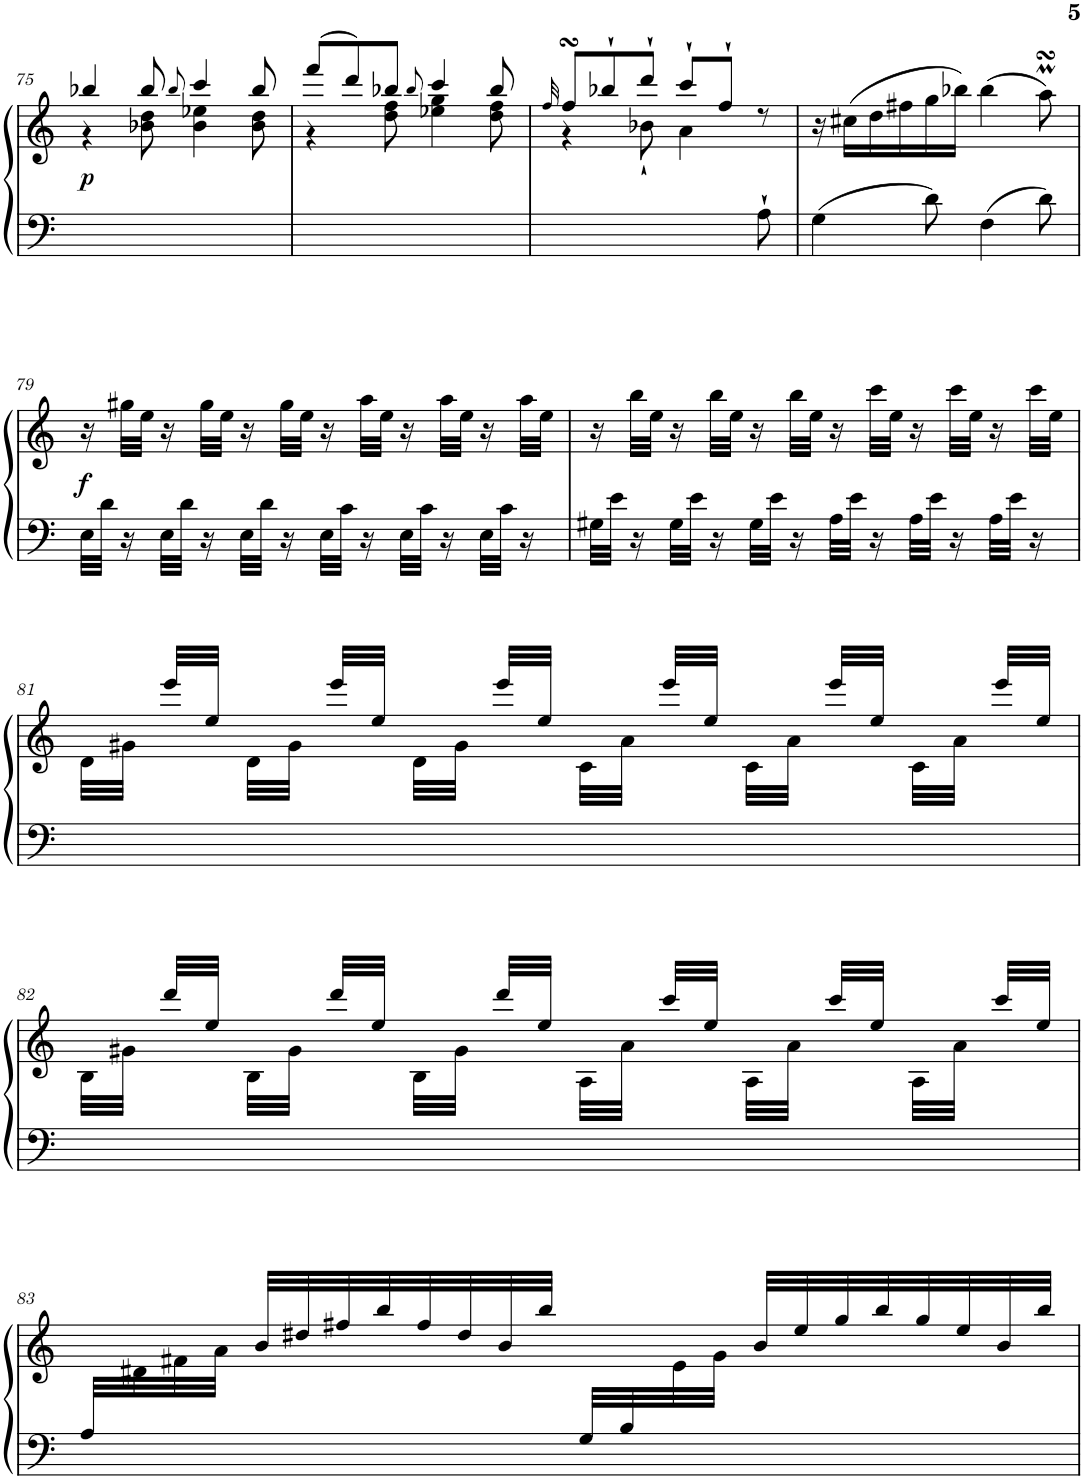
**kern	**kern	**dynam
*part1	*part1	*part1
*staff2	*staff1	*staff1/2
*I"Фортепиано	*	*
!!LO:PB:g=z
*clefF4	*clefG2	*
*k[]	*k[]	*
*M6/8	*M6/8	*
=75	=75	=75
*	*^	*
!	!	!	!LO:DY:b
2.ryy	4bb-X/	4r	p
.	8bb-/	8b-X\ 8dd\	.
.	8qbb-/	.	.
.	4ccc/	4b-\ 4ee-X\	.
.	8bb-/	8b-\ 8dd\	.
=76	=76	=76	=76
2.ryy	(>8fff/L	4r	.
.	8ddd/)	.	.
.	8bb-X/J	8dd\ 8ff\	.
.	8qbb-/	.	.
.	4ccc/	4ee-X\ 4gg\	.
.	8bb-/	8dd\ 8ff\	.
=77	=77	=77	=77
.	32qff/	.	.
*^	*	*	*
8ryy	2.ryy	8ffsSSs/L	4r	.
.	.	8bb-X`/	.	.
.	.	8ddd`/J	8b-X`\	.
.	.	8ccc`/L	4a\	.
.	.	8ff`/J	.	.
8A`>\	.	8r	8ryy	.
*v	*v	*	*	*
*	*v	*v	*
=78	=78	=78
4G\	16r	.
.	(>16cc#X\LL	.
.	16dd\	.
.	16ff#X\	.
8d\	16gg\	.
.	16bb-X\JJ)	.
4F\	(>4bb-\	.
8d\	8aaMsSSS\)	.
!!LO:LB:g=z
=79	=79	=79
!	!	!LO:DY:b
32E\LLL	16r	f
32d\JJJ	.	.
16r	32gg#X\LLL	.
.	32ee\JJJ	.
32E\LLL	16r	.
32d\JJJ	.	.
16r	32gg#\LLL	.
.	32ee\JJJ	.
32E\LLL	16r	.
32d\JJJ	.	.
16r	32gg#\LLL	.
.	32ee\JJJ	.
32E\LLL	16r	.
32c\JJJ	.	.
16r	32aa\LLL	.
.	32ee\JJJ	.
32E\LLL	16r	.
32c\JJJ	.	.
16r	32aa\LLL	.
.	32ee\JJJ	.
32E\LLL	16r	.
32c\JJJ	.	.
16r	32aa\LLL	.
.	32ee\JJJ	.
=80	=80	=80
32G#X\LLL	16r	.
32e\JJJ	.	.
16r	32bb\LLL	.
.	32ee\JJJ	.
32G#\LLL	16r	.
32e\JJJ	.	.
16r	32bb\LLL	.
.	32ee\JJJ	.
32G#\LLL	16r	.
32e\JJJ	.	.
16r	32bb\LLL	.
.	32ee\JJJ	.
32A\LLL	16r	.
32e\JJJ	.	.
16r	32ccc\LLL	.
.	32ee\JJJ	.
32A\LLL	16r	.
32e\JJJ	.	.
16r	32ccc\LLL	.
.	32ee\JJJ	.
32A\LLL	16r	.
32e\JJJ	.	.
16r	32ccc\LLL	.
.	32ee\JJJ	.
!!LO:LB:g=z
=81	=81	=81
2.ryy	32d\LLL	.
.	32g#X\JJJ	.
.	32eee/LLL	.
.	32ee/JJJ	.
.	32d\LLL	.
.	32g#\JJJ	.
.	32eee/LLL	.
.	32ee/JJJ	.
.	32d\LLL	.
.	32g#\JJJ	.
.	32eee/LLL	.
.	32ee/JJJ	.
.	32c\LLL	.
.	32a\JJJ	.
.	32eee/LLL	.
.	32ee/JJJ	.
.	32c\LLL	.
.	32a\JJJ	.
.	32eee/LLL	.
.	32ee/JJJ	.
.	32c\LLL	.
.	32a\JJJ	.
.	32eee/LLL	.
.	32ee/JJJ	.
!!LO:LB:g=z
=82	=82	=82
2.ryy	32B\LLL	.
.	32g#X\JJJ	.
.	32ddd/LLL	.
.	32ee/JJJ	.
.	32B\LLL	.
.	32g#\JJJ	.
.	32ddd/LLL	.
.	32ee/JJJ	.
.	32B\LLL	.
.	32g#\JJJ	.
.	32ddd/LLL	.
.	32ee/JJJ	.
.	32A\LLL	.
.	32a\JJJ	.
.	32ccc/LLL	.
.	32ee/JJJ	.
.	32A\LLL	.
.	32a\JJJ	.
.	32ccc/LLL	.
.	32ee/JJJ	.
.	32A\LLL	.
.	32a\JJJ	.
.	32ccc/LLL	.
.	32ee/JJJ	.
!!LO:LB:g=z
=83	=83	=83
*^	*	*
32A/LLL	2.ryy	32ryy	.
16.ryy	.	32d#X\	.
.	.	32f#X\	.
.	.	32a\JJJ	.
.	.	32b/LLL	.
.	.	32dd#X/	.
.	.	32ff#X/	.
.	.	32bb/	.
.	.	32ff#/	.
.	.	32dd#/	.
.	.	32b/	.
.	.	32bb/JJJ	.
32G/LLL	.	16ryy	.
32B/	.	.	.
4ryy	.	32e\	.
.	.	32g\JJJ	.
.	.	32b/LLL	.
.	.	32ee/	.
.	.	32gg/	.
.	.	32bb/	.
.	.	32gg/	.
.	.	32ee/	.
16ryy	.	32b/	.
.	.	32bb/JJJ	.
*v	*v	*	*
=	=	=
*-	*-	*-
